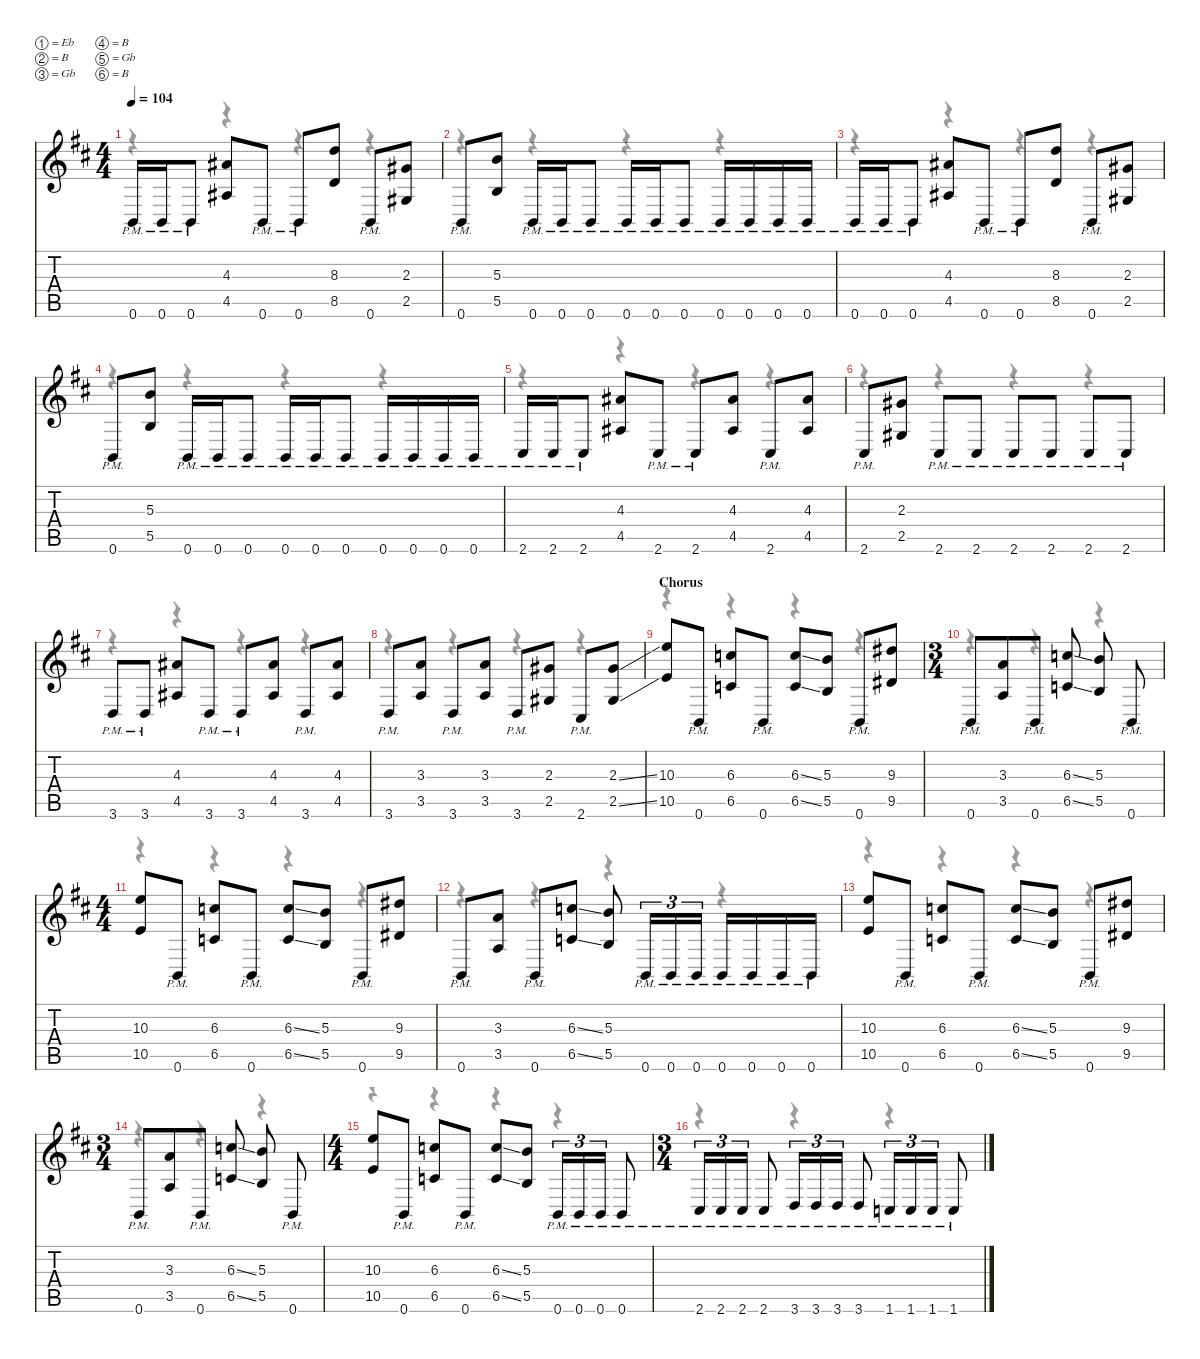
\defaultSystemsLayout 4
\hideDynamics
\bracketExtendMode nobrackets
\singleTrackTrackNamePolicy hidden
\multiTrackTrackNamePolicy hidden
\firstSystemTrackNameMode fullname
\otherSystemsTrackNameOrientation horizontal
\track ("Rhythm Guitar 2" "dist.guit.") {instrument distortionguitar}
\staff {score tabs}
\tuning (Eb4 B3 Gb3 B2 Gb2 B1)
\voice
\ts (4 4)
\tempo 104
\clef g2
\ks bminor
0.6{pm acc forcenatural}.16{dy f beam Up} 0.6{pm acc forcenatural}.16{beam Up} 0.6{pm acc forcenatural}.8{beam Up} (4.3{acc #} 4.5{acc #}).8{beam Up} 0.6{pm acc forcenatural}.8{beam Up} 0.6{pm acc forcenatural}.8{beam Up} (8.3{acc forcenatural} 8.5{acc forcenatural}).8{beam Up} 0.6{pm acc forcenatural}.8{beam Up} (2.3{acc #} 2.5{acc #}).8{beam Up} |
0.6{pm acc forcenatural}.8{beam Up} (5.3{acc forcenatural} 5.5{acc forcenatural}).8{beam Up} 0.6{pm acc forcenatural}.16{beam Up} 0.6{pm acc forcenatural}.16{beam Up} 0.6{pm acc forcenatural}.8{beam Up} 0.6{pm acc forcenatural}.16{beam Up} 0.6{pm acc forcenatural}.16{beam Up} 0.6{pm acc forcenatural}.8{beam Up} 0.6{pm acc forcenatural}.16{beam Up} 0.6{pm acc forcenatural}.16{beam Up} 0.6{pm acc forcenatural}.16{beam Up} 0.6{pm acc forcenatural}.16{beam Up} |
0.6{pm acc forcenatural}.16{beam Up} 0.6{pm acc forcenatural}.16{beam Up} 0.6{pm acc forcenatural}.8{beam Up} (4.3{acc #} 4.5{acc #}).8{beam Up} 0.6{pm acc forcenatural}.8{beam Up} 0.6{pm acc forcenatural}.8{beam Up} (8.3{acc forcenatural} 8.5{acc forcenatural}).8{beam Up} 0.6{pm acc forcenatural}.8{beam Up} (2.3{acc #} 2.5{acc #}).8{beam Up} |
0.6{pm acc forcenatural}.8{beam Up} (5.3{acc forcenatural} 5.5{acc forcenatural}).8{beam Up} 0.6{pm acc forcenatural}.16{beam Up} 0.6{pm acc forcenatural}.16{beam Up} 0.6{pm acc forcenatural}.8{beam Up} 0.6{pm acc forcenatural}.16{beam Up} 0.6{pm acc forcenatural}.16{beam Up} 0.6{pm acc forcenatural}.8{beam Up} 0.6{pm acc forcenatural}.16{beam Up} 0.6{pm acc forcenatural}.16{beam Up} 0.6{pm acc forcenatural}.16{beam Up} 0.6{pm acc forcenatural}.16{beam Up} |
2.6{pm acc #}.16{beam Up} 2.6{pm acc #}.16{beam Up} 2.6{pm acc #}.8{beam Up} (4.3{acc #} 4.5{acc #}).8{beam Up} 2.6{pm acc #}.8{beam Up} 2.6{pm acc #}.8{beam Up} (4.3{acc #} 4.5{acc #}).8{beam Up} 2.6{pm acc #}.8{beam Up} (4.3{acc #} 4.5{acc #}).8{beam Up} |
2.6{pm acc #}.8{beam Up} (2.3{acc #} 2.5{acc #}).8{beam Up} 2.6{pm acc #}.8{beam Up} 2.6{pm acc #}.8{beam Up} 2.6{pm acc #}.8{beam Up} 2.6{pm acc #}.8{beam Up} 2.6{pm acc #}.8{beam Up} 2.6{pm acc #}.8{beam Up} |
3.6{pm acc forcenatural}.8{beam Up} 3.6{pm acc forcenatural}.8{beam Up} (4.3{acc #} 4.5{acc #}).8{beam Up} 3.6{pm acc forcenatural}.8{beam Up} 3.6{pm acc forcenatural}.8{beam Up} (4.3{acc #} 4.5{acc #}).8{beam Up} 3.6{pm acc forcenatural}.8{beam Up} (4.3{acc #} 4.5{acc #}).8{beam Up} |
3.6{pm acc forcenatural}.8{beam Up} (3.3{acc forcenatural} 3.5{acc forcenatural}).8{beam Up} 3.6{pm acc forcenatural}.8{beam Up} (3.3{acc forcenatural} 3.5{acc forcenatural}).8{beam Up} 3.6{pm acc forcenatural}.8{beam Up} (2.3{acc #} 2.5{acc #}).8{beam Up} 2.6{pm acc #}.8{beam Up} (2.3{ss acc #} 2.5{ss acc #}).8{beam Up} |
\section ("" "Chorus")
(10.3{acc forcenatural} 10.5{acc forcenatural}).8{beam Up} 0.6{pm acc forcenatural}.8{beam Up} (6.3{acc forcenatural} 6.5{acc forcenatural}).8{beam Up} 0.6{pm acc forcenatural}.8{beam Up} (6.3{ss acc forcenatural} 6.5{ss acc forcenatural}).8{beam Up} (5.3{acc forcenatural} 5.5{acc forcenatural}).8{beam Up} 0.6{pm acc forcenatural}.8{beam Up} (9.3{acc #} 9.5{acc #}).8{beam Up} |
\ts (3 4)
\beaming (8 3 1 1 1)
0.6{pm acc forcenatural}.8{beam Up} (3.3{acc forcenatural} 3.5{acc forcenatural}).8{beam Up} 0.6{pm acc forcenatural}.8{beam Up} (6.3{ss acc forcenatural} 6.5{ss acc forcenatural}).8{beam Up} (5.3{acc forcenatural} 5.5{acc forcenatural}).8{beam Up} 0.6{pm acc forcenatural}.8{beam Up} |
\ts (4 4)
\beaming (8 2 2 2 2)
(10.3{acc forcenatural} 10.5{acc forcenatural}).8{beam Up} 0.6{pm acc forcenatural}.8{beam Up} (6.3{acc forcenatural} 6.5{acc forcenatural}).8{beam Up} 0.6{pm acc forcenatural}.8{beam Up} (6.3{ss acc forcenatural} 6.5{ss acc forcenatural}).8{beam Up} (5.3{acc forcenatural} 5.5{acc forcenatural}).8{beam Up} 0.6{pm acc forcenatural}.8{beam Up} (9.3{acc #} 9.5{acc #}).8{beam Up} |
0.6{pm acc forcenatural}.8{beam Up} (3.3{acc forcenatural} 3.5{acc forcenatural}).8{beam Up} 0.6{pm acc forcenatural}.8{beam Up} (6.3{ss acc forcenatural} 6.5{ss acc forcenatural}).8{beam Up} (5.3{acc forcenatural} 5.5{acc forcenatural}).8{beam Up} 0.6{pm acc forcenatural}.16{tu (3 2) beam Up} 0.6{pm acc forcenatural}.16{tu (3 2) beam Up} 0.6{pm acc forcenatural}.16{tu (3 2) beam Up} 0.6{pm acc forcenatural}.16{beam Up} 0.6{pm acc forcenatural}.16{beam Up} 0.6{pm acc forcenatural}.16{beam Up} 0.6{pm acc forcenatural}.16{beam Up} |
(10.3{acc forcenatural} 10.5{acc forcenatural}).8{beam Up} 0.6{pm acc forcenatural}.8{beam Up} (6.3{acc forcenatural} 6.5{acc forcenatural}).8{beam Up} 0.6{pm acc forcenatural}.8{beam Up} (6.3{ss acc forcenatural} 6.5{ss acc forcenatural}).8{beam Up} (5.3{acc forcenatural} 5.5{acc forcenatural}).8{beam Up} 0.6{pm acc forcenatural}.8{beam Up} (9.3{acc #} 9.5{acc #}).8{beam Up} |
\ts (3 4)
\beaming (8 3 1 1 1)
0.6{pm acc forcenatural}.8{beam Up} (3.3{acc forcenatural} 3.5{acc forcenatural}).8{beam Up} 0.6{pm acc forcenatural}.8{beam Up} (6.3{ss acc forcenatural} 6.5{ss acc forcenatural}).8{beam Up} (5.3{acc forcenatural} 5.5{acc forcenatural}).8{beam Up} 0.6{pm acc forcenatural}.8{beam Up} |
\ts (4 4)
\beaming (8 2 2 2 2)
(10.3{acc forcenatural} 10.5{acc forcenatural}).8{beam Up} 0.6{pm acc forcenatural}.8{beam Up} (6.3{acc forcenatural} 6.5{acc forcenatural}).8{beam Up} 0.6{pm acc forcenatural}.8{beam Up} (6.3{ss acc forcenatural} 6.5{ss acc forcenatural}).8{beam Up} (5.3{acc forcenatural} 5.5{acc forcenatural}).8{beam Up} 0.6{pm acc forcenatural}.16{tu (3 2) beam Up} 0.6{pm acc forcenatural}.16{tu (3 2) beam Up} 0.6{pm acc forcenatural}.16{tu (3 2) beam Up} 0.6{pm acc forcenatural}.8{beam Up} |
\ts (3 4)
\beaming (8 3 1 1 1)
2.6{pm acc #}.16{tu (3 2) beam Up} 2.6{pm acc #}.16{tu (3 2) beam Up} 2.6{pm acc #}.16{tu (3 2) beam Up} 2.6{pm acc #}.8{beam Up} 3.6{pm acc forcenatural}.16{tu (3 2) beam Up} 3.6{pm acc forcenatural}.16{tu (3 2) beam Up} 3.6{pm acc forcenatural}.16{tu (3 2) beam Up} 3.6{pm acc forcenatural}.8{beam Up} 1.6{pm acc forcenatural}.16{tu (3 2) beam Up} 1.6{pm acc forcenatural}.16{tu (3 2) beam Up} 1.6{pm acc forcenatural}.16{tu (3 2) beam Up} 1.6{pm acc forcenatural}.8{beam Up}
\voice
\clef g2
\ottava regular
\simile none
\ks bminor
r.4{dy mf beam Down} r.4{beam Down} r.4{beam Down} r.4{beam Down} |
r.4{beam Down} r.4{beam Down} r.4{beam Down} r.4{beam Down} |
r.4{beam Down} r.4{beam Down} r.4{beam Down} r.4{beam Down} |
r.4{beam Down} r.4{beam Down} r.4{beam Down} r.4{beam Down} |
r.4{beam Down} r.4{beam Down} r.4{beam Down} r.4{beam Down} |
r.4{beam Down} r.4{beam Down} r.4{beam Down} r.4{beam Down} |
r.4{beam Down} r.4{beam Down} r.4{beam Down} r.4{beam Down} |
r.4{beam Down} r.4{beam Down} r.4{beam Down} r.4{beam Down} |
r.4{beam Down} r.4{beam Down} r.4{beam Down} r.4{beam Down} |
r.4{beam Down} r.4{beam Down} r.4{beam Down} |
r.4{beam Down} r.4{beam Down} r.4{beam Down} r.4{beam Down} |
r.4{beam Down} r.4{beam Down} r.4{beam Down} r.4{beam Down} |
r.4{beam Down} r.4{beam Down} r.4{beam Down} r.4{beam Down} |
r.4{beam Down} r.4{beam Down} r.4{beam Down} |
r.4{beam Down} r.4{beam Down} r.4{beam Down} r.4{beam Down} |
r.4{beam Down} r.4{beam Down} r.4{beam Down}
